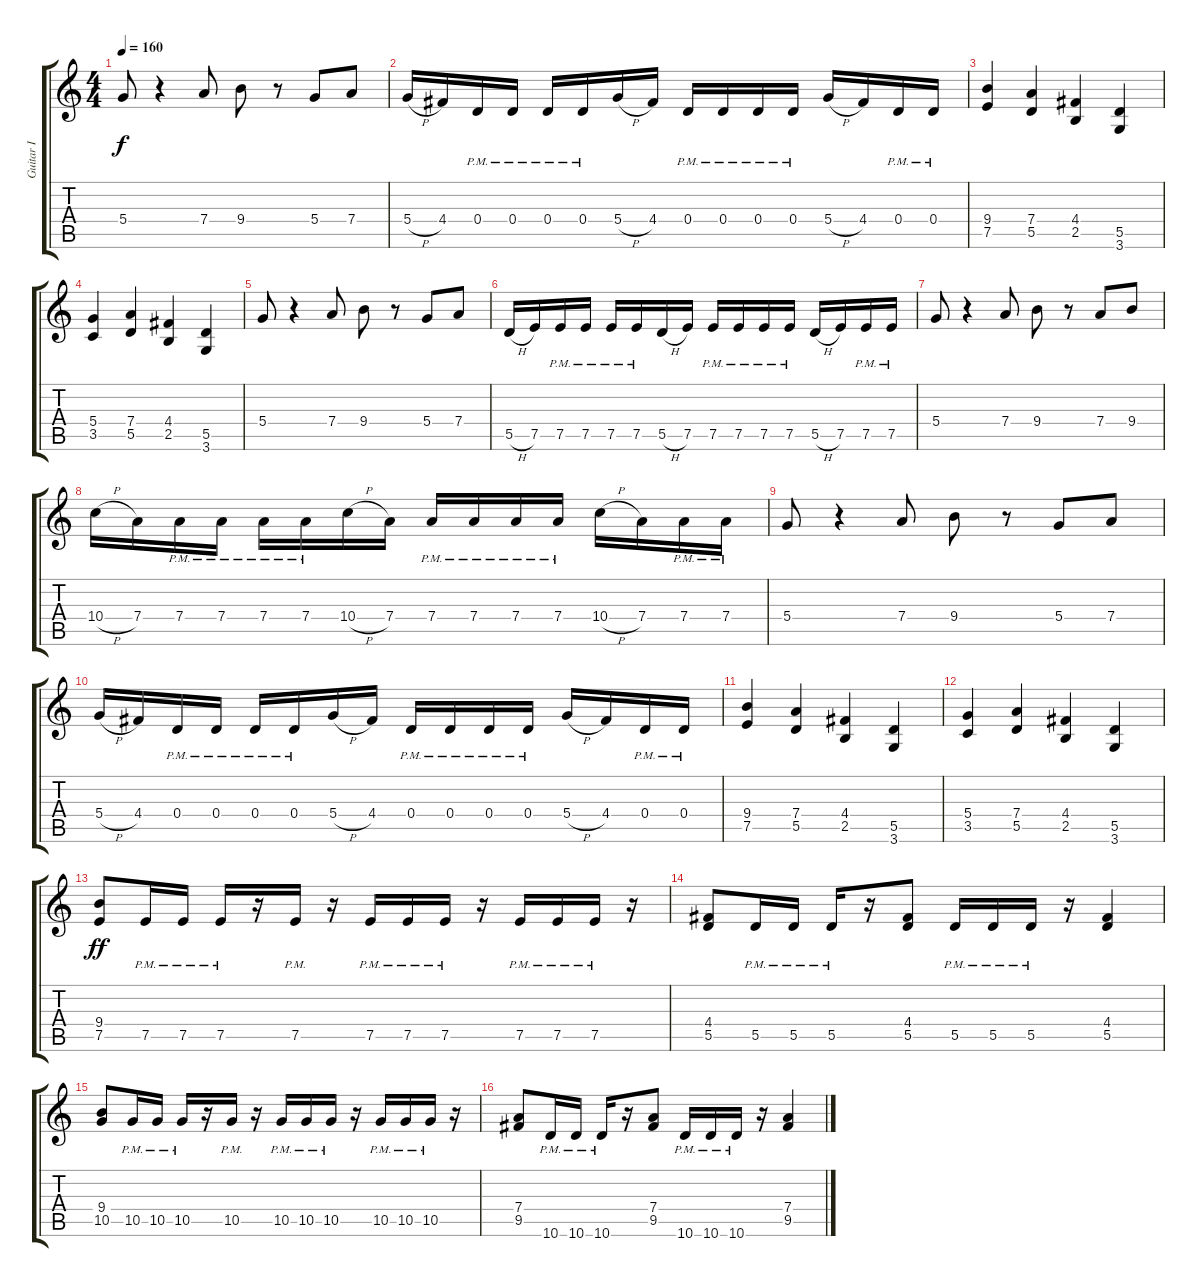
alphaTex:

\track ("Guitar I" "Guitar I") {instrument distortionguitar}
\staff {score tabs}
\tuning (E4 B3 G3 D3 A2 E2) {hide}
\ts (4 4)
\tempo 160
\clef g2
\ks c
5.4.8{dy f} r.4 7.4.8 9.4.8 r.8 5.4.8 7.4.8 |
5.4{h}.16 4.4.16 0.4{pm}.16 0.4{pm}.16 0.4{pm}.16 0.4{pm}.16 5.4{h}.16 4.4.16 0.4{pm}.16 0.4{pm}.16 0.4{pm}.16 0.4{pm}.16 5.4{h}.16 4.4.16 0.4{pm}.16 0.4{pm}.16 |
(9.4 7.5).4 (7.4 5.5).4 (4.4 2.5).4 (5.5 3.6).4 |
(5.4 3.5).4 (7.4 5.5).4 (4.4 2.5).4 (5.5 3.6).4 |
5.4.8 r.4 7.4.8 9.4.8 r.8 5.4.8 7.4.8 |
5.5{h}.16 7.5.16 7.5{pm}.16 7.5{pm}.16 7.5{pm}.16 7.5{pm}.16 5.5{h}.16 7.5.16 7.5{pm}.16 7.5{pm}.16 7.5{pm}.16 7.5{pm}.16 5.5{h}.16 7.5.16 7.5{pm}.16 7.5{pm}.16 |
5.4.8 r.4 7.4.8 9.4.8 r.8 7.4.8 9.4.8 |
10.4{h}.16 7.4.16 7.4{pm}.16 7.4{pm}.16 7.4{pm}.16 7.4{pm}.16 10.4{h}.16 7.4.16 7.4{pm}.16 7.4{pm}.16 7.4{pm}.16 7.4{pm}.16 10.4{h}.16 7.4.16 7.4{pm}.16 7.4{pm}.16 |
5.4.8 r.4 7.4.8 9.4.8 r.8 5.4.8 7.4.8 |
5.4{h}.16 4.4.16 0.4{pm}.16 0.4{pm}.16 0.4{pm}.16 0.4{pm}.16 5.4{h}.16 4.4.16 0.4{pm}.16 0.4{pm}.16 0.4{pm}.16 0.4{pm}.16 5.4{h}.16 4.4.16 0.4{pm}.16 0.4{pm}.16 |
(9.4 7.5).4 (7.4 5.5).4 (4.4 2.5).4 (5.5 3.6).4 |
(5.4 3.5).4 (7.4 5.5).4 (4.4 2.5).4 (5.5 3.6).4 |
(9.4 7.5).8{dy ff} 7.5{pm}.16 7.5{pm}.16 7.5{pm}.16 r.16 7.5{pm}.16 r.16 7.5{pm}.16 7.5{pm}.16 7.5{pm}.16 r.16 7.5{pm}.16 7.5{pm}.16 7.5{pm}.16 r.16 |
(4.4 5.5).8 5.5{pm}.16 5.5{pm}.16 5.5{pm}.16 r.16 (4.4 5.5).8 5.5{pm}.16 5.5{pm}.16 5.5{pm}.16 r.16 (4.4 5.5).4 |
(9.4 10.5).8 10.5{pm}.16 10.5{pm}.16 10.5{pm}.16 r.16 10.5{pm}.16 r.16 10.5{pm}.16 10.5{pm}.16 10.5{pm}.16 r.16 10.5{pm}.16 10.5{pm}.16 10.5{pm}.16 r.16 |
(7.4 9.5).8 10.6{pm}.16 10.6{pm}.16 10.6{pm}.16 r.16 (7.4 9.5).8 10.6{pm}.16 10.6{pm}.16 10.6{pm}.16 r.16 (7.4 9.5).4
